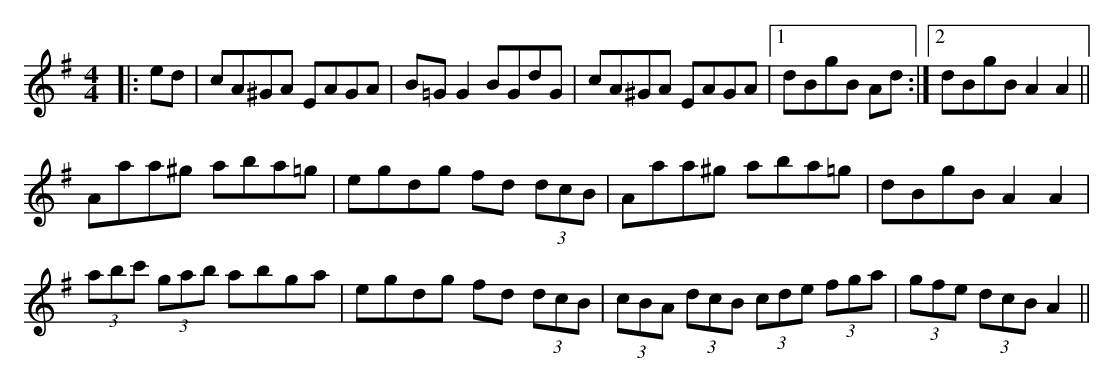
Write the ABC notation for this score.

X:1
M:4/4
K:Ador
|:ed|cA^GA EAGA|B=GG2 BGdG|cA^GA EAGA|1 dBgB Ad:|2 dBgB A2A2||
Aaa^g aba=g|egdg fd (3dcB|Aaa^g aba=g|dBgB A2A2|
(3abc' (3gab abga|egdg fd (3dcB|(3cBA (3dcB (3cde (3fga|(3gfe (3dcB A2||
